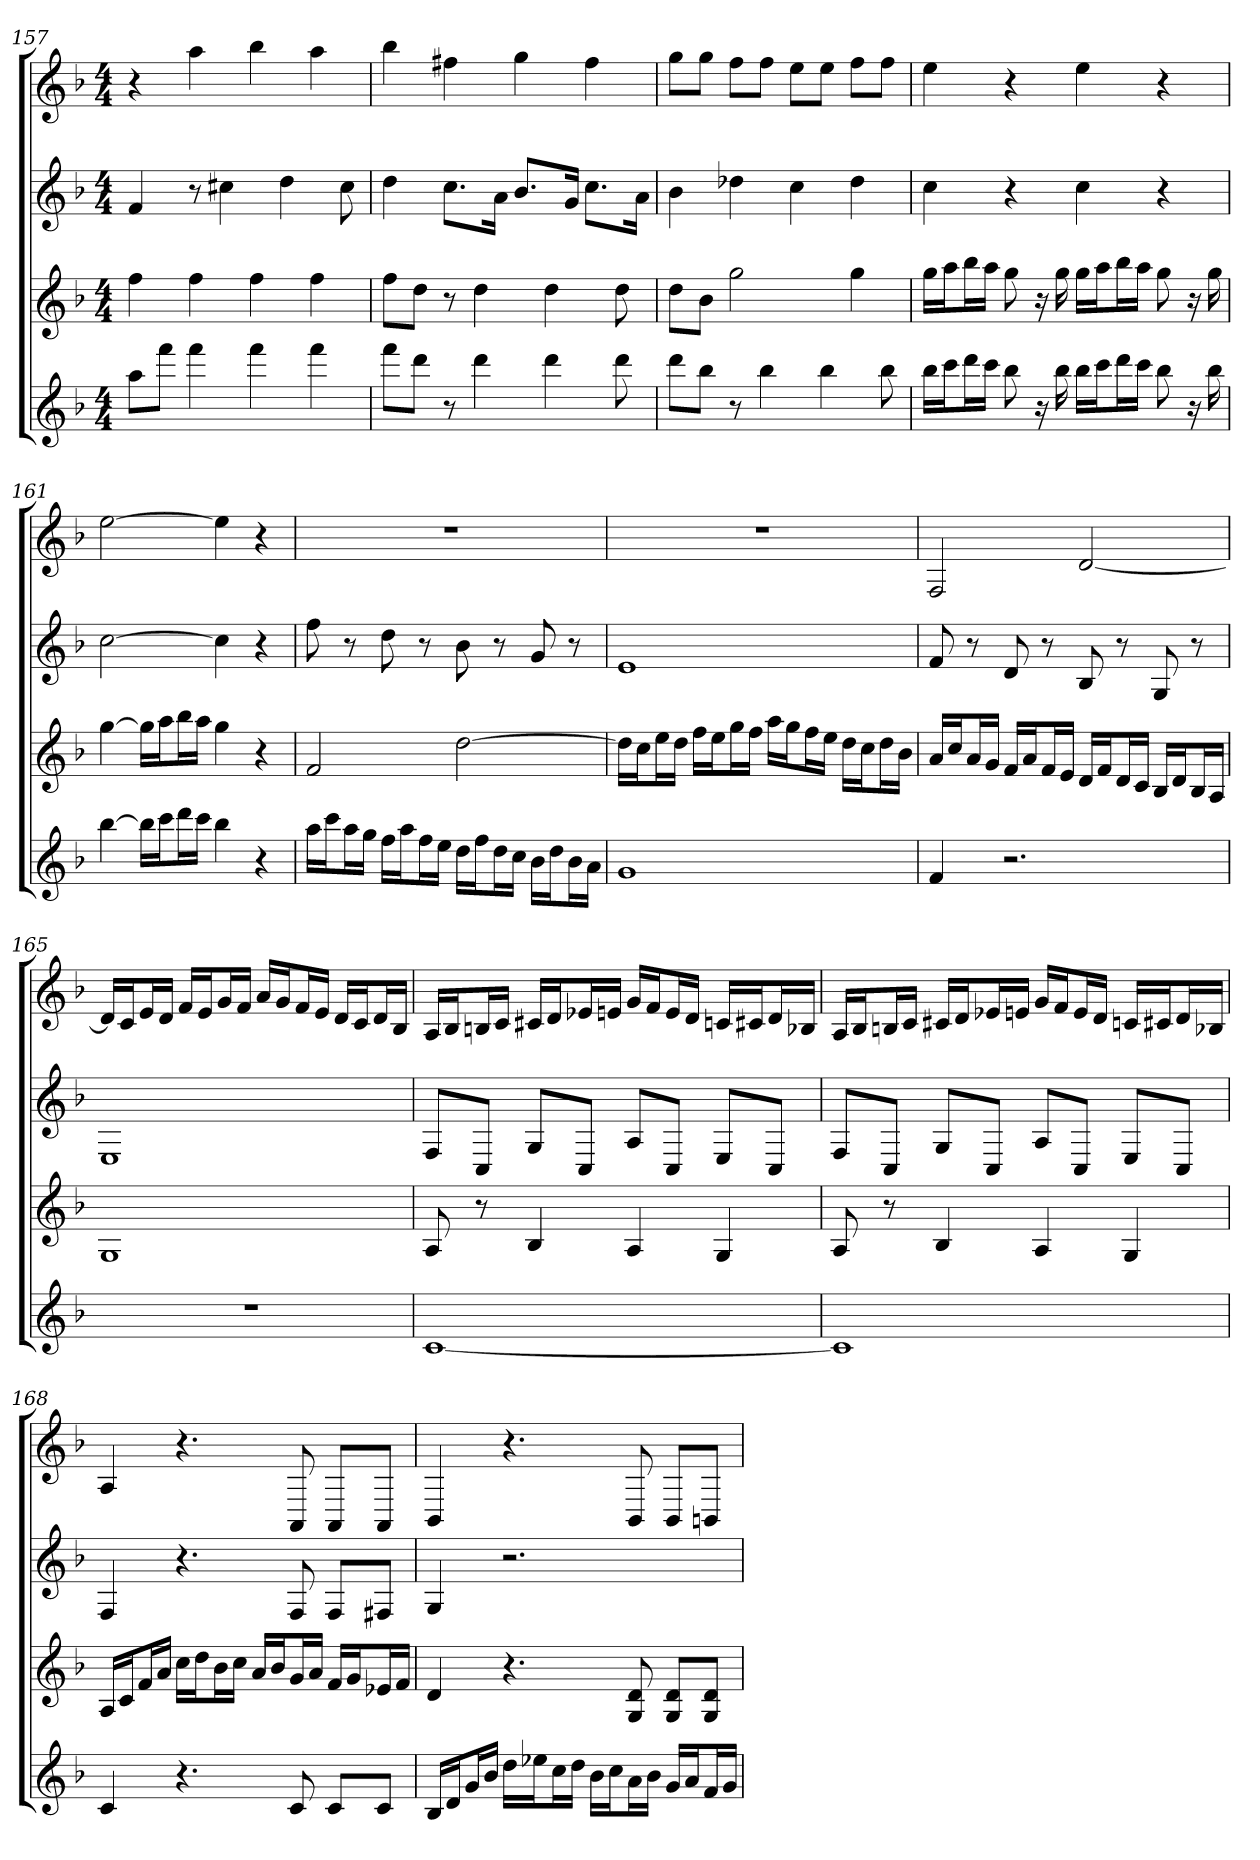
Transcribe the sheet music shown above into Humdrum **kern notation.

**kern	**kern	**kern	**kern
*part4	*part3	*part2	*part1
*staff4	*staff3	*staff2	*staff1
*k[b-]	*k[b-]	*k[b-]	*k[b-]
*F:	*F:	*F:	*F:
*M4/4	*M4/4	*M4/4	*M4/4
=157	=157	=157	=157
8aaL	4ff	4f	4r
8fffJ	.	.	.
4fff	4ff	8r	4aa
.	.	4cc#X	.
4fff	4ff	.	4bb-
.	.	4dd	.
4fff	4ff	.	4aa
.	.	8cc#	.
=158	=158	=158	=158
8fffL	8ffL	4dd	4bb-
8dddJ	8ddJ	.	.
8r	8r	8.ccL	4ff#X
4ddd	4dd	.	.
.	.	16aJk	.
.	.	8.b-L	4gg
4ddd	4dd	.	.
.	.	16gJk	.
.	.	8.ccL	4ff#
8ddd	8dd	.	.
.	.	16aJk	.
=159	=159	=159	=159
8dddL	8ddL	4b-	8ggL
8bb-J	8b-J	.	8ggJ
8r	2gg	4dd-X	8ffL
4bb-	.	.	8ffJ
.	.	4cc	8eeL
4bb-	.	.	8eeJ
.	4gg	4dd-	8ffL
8bb-	.	.	8ffJ
=160	=160	=160	=160
16bb-LL	16ggLL	4cc	4ee
16cccJ	16aaJ	.	.
16dddL	16bb-L	.	.
16cccJJ	16aaJJ	.	.
8bb-	8gg	4r	4r
16r	16r	.	.
16bb-	16gg	.	.
16bb-LL	16ggLL	4cc	4ee
16cccJ	16aaJ	.	.
16dddL	16bb-L	.	.
16cccJJ	16aaJJ	.	.
8bb-	8gg	4r	4r
16r	16r	.	.
16bb-	16gg	.	.
=161	=161	=161	=161
[4bb-	[4gg	[2cc	[2ee
16bb-LL]	16ggLL]	.	.
16cccJ	16aaJ	.	.
16dddL	16bb-L	.	.
16cccJJ	16aaJJ	.	.
4bb-	4gg	4cc]	4ee]
4r	4r	4r	4r
=162	=162	=162	=162
16aaLL	2f	8ff	1r
16cccJ	.	.	.
16aaL	.	8r	.
16ggJJ	.	.	.
16ffLL	.	8dd	.
16aaJ	.	.	.
16ffL	.	8r	.
16eeJJ	.	.	.
16ddLL	[2dd	8b-	.
16ffJ	.	.	.
16ddL	.	8r	.
16ccJJ	.	.	.
16b-LL	.	8g	.
16ddJ	.	.	.
16b-L	.	8r	.
16aJJ	.	.	.
=163	=163	=163	=163
1g	16ddLL]	1e	1r
.	16ccJ	.	.
.	16eeL	.	.
.	16ddJJ	.	.
.	16ffLL	.	.
.	16eeJ	.	.
.	16ggL	.	.
.	16ffJJ	.	.
.	16aaLL	.	.
.	16ggJ	.	.
.	16ffL	.	.
.	16eeJJ	.	.
.	16ddLL	.	.
.	16ccJ	.	.
.	16ddL	.	.
.	16b-JJ	.	.
=164	=164	=164	=164
4f	16aLL	8f	2F
.	16ccJ	.	.
.	16aL	8r	.
.	16gJJ	.	.
2.r	16fLL	8d	.
.	16aJ	.	.
.	16fL	8r	.
.	16eJJ	.	.
.	16dLL	8B-	[2d
.	16fJ	.	.
.	16dL	8r	.
.	16cJJ	.	.
.	16B-LL	8G	.
.	16dJ	.	.
.	16B-L	8r	.
.	16AJJ	.	.
=165	=165	=165	=165
1r	1G	1E	16dLL]
.	.	.	16cJ
.	.	.	16eL
.	.	.	16dJJ
.	.	.	16fLL
.	.	.	16eJ
.	.	.	16gL
.	.	.	16fJJ
.	.	.	16aLL
.	.	.	16gJ
.	.	.	16fL
.	.	.	16eJJ
.	.	.	16dLL
.	.	.	16cJ
.	.	.	16dL
.	.	.	16B-JJ
=166	=166	=166	=166
[1c	8A	8FL	16ALL
.	.	.	16B-J
.	8r	8CJ	16BnL
.	.	.	16cJJ
.	4B-	8GL	16c#XLL
.	.	.	16dJ
.	.	8CJ	16e-XL
.	.	.	16enJJ
.	4A	8AL	16gLL
.	.	.	16fJ
.	.	8CJ	16eL
.	.	.	16dJJ
.	4G	8EL	16cnLL
.	.	.	16c#XJ
.	.	8CJ	16dL
.	.	.	16B-XJJ
=167	=167	=167	=167
1c]	8A	8FL	16ALL
.	.	.	16B-J
.	8r	8CJ	16BnL
.	.	.	16cJJ
.	4B-	8GL	16c#XLL
.	.	.	16dJ
.	.	8CJ	16e-XL
.	.	.	16enJJ
.	4A	8AL	16gLL
.	.	.	16fJ
.	.	8CJ	16eL
.	.	.	16dJJ
.	4G	8EL	16cnLL
.	.	.	16c#XJ
.	.	8CJ	16dL
.	.	.	16B-XJJ
=168	=168	=168	=168
4c	16ALL	4F	4A
.	16cJ	.	.
.	16fL	.	.
.	16aJJ	.	.
4.r	16ccLL	4.r	4.r
.	16ddJ	.	.
.	16b-L	.	.
.	16ccJJ	.	.
.	16aLL	.	.
.	16b-J	.	.
8c	16gL	8F	8AA
.	16aJJ	.	.
8cL	16fLL	8FL	8AAL
.	16gJ	.	.
8cJ	16e-XL	8F#XJ	8AAJ
.	16fJJ	.	.
=169	=169	=169	=169
16B-LL	4d	4G	4BB-
16dJ	.	.	.
16gL	.	.	.
16b-JJ	.	.	.
16ddLL	4.r	2.r	4.r
16ee-XJ	.	.	.
16ccL	.	.	.
16ddJJ	.	.	.
16b-LL	.	.	.
16ccJ	.	.	.
16aL	8G 8d	.	8BB-
16b-JJ	.	.	.
16gLL	8G 8dL	.	8BB-L
16aJ	.	.	.
16fL	8G 8dJ	.	8BBnJ
16gJJ	.	.	.
=	=	=	=
*-	*-	*-	*-
